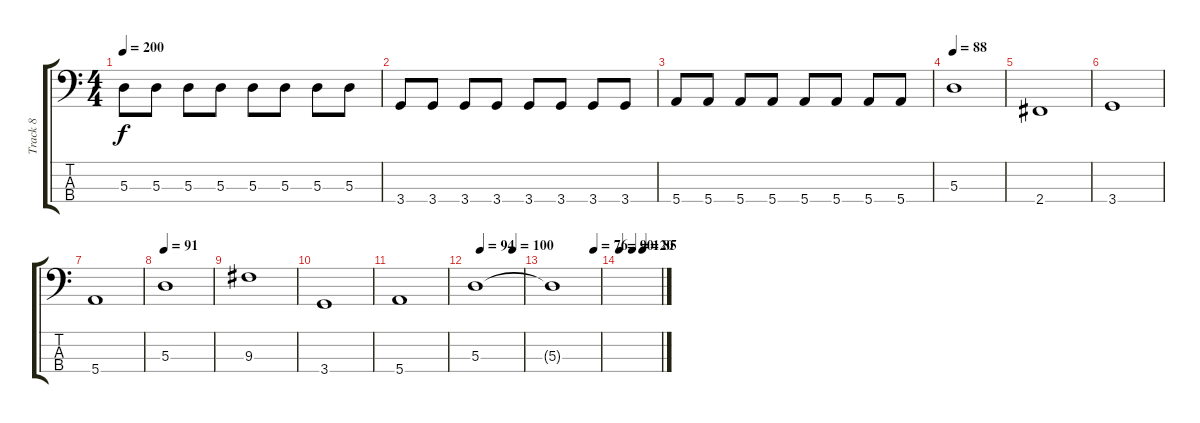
\track ("Track 8" "Track 8") {instrument electricbassfinger}
\staff {score tabs}
\tuning (G2 D2 A1 E1) {hide}
\ts (4 4)
\tempo 200
\clef f4
\ks c
5.3.8{dy f} 5.3.8 5.3.8 5.3.8 5.3.8 5.3.8 5.3.8 5.3.8 |
3.4.8 3.4.8 3.4.8 3.4.8 3.4.8 3.4.8 3.4.8 3.4.8 |
5.4.8 5.4.8 5.4.8 5.4.8 5.4.8 5.4.8 5.4.8 5.4.8 |
\tempo 88
5.3.1 |
2.4.1 |
3.4.1 |
5.4.1 |
\tempo 91
5.3.1 |
9.3.1 |
3.4.1 |
5.4.1 |
\tempo (94 0.125)
\tempo (100 0.7916666666666666)
5.3.1 |
\tempo (76 0.875)
5.3{t}.1 |
\tempo 90
\tempo (120 0.3125)
\tempo (85 0.5625)
